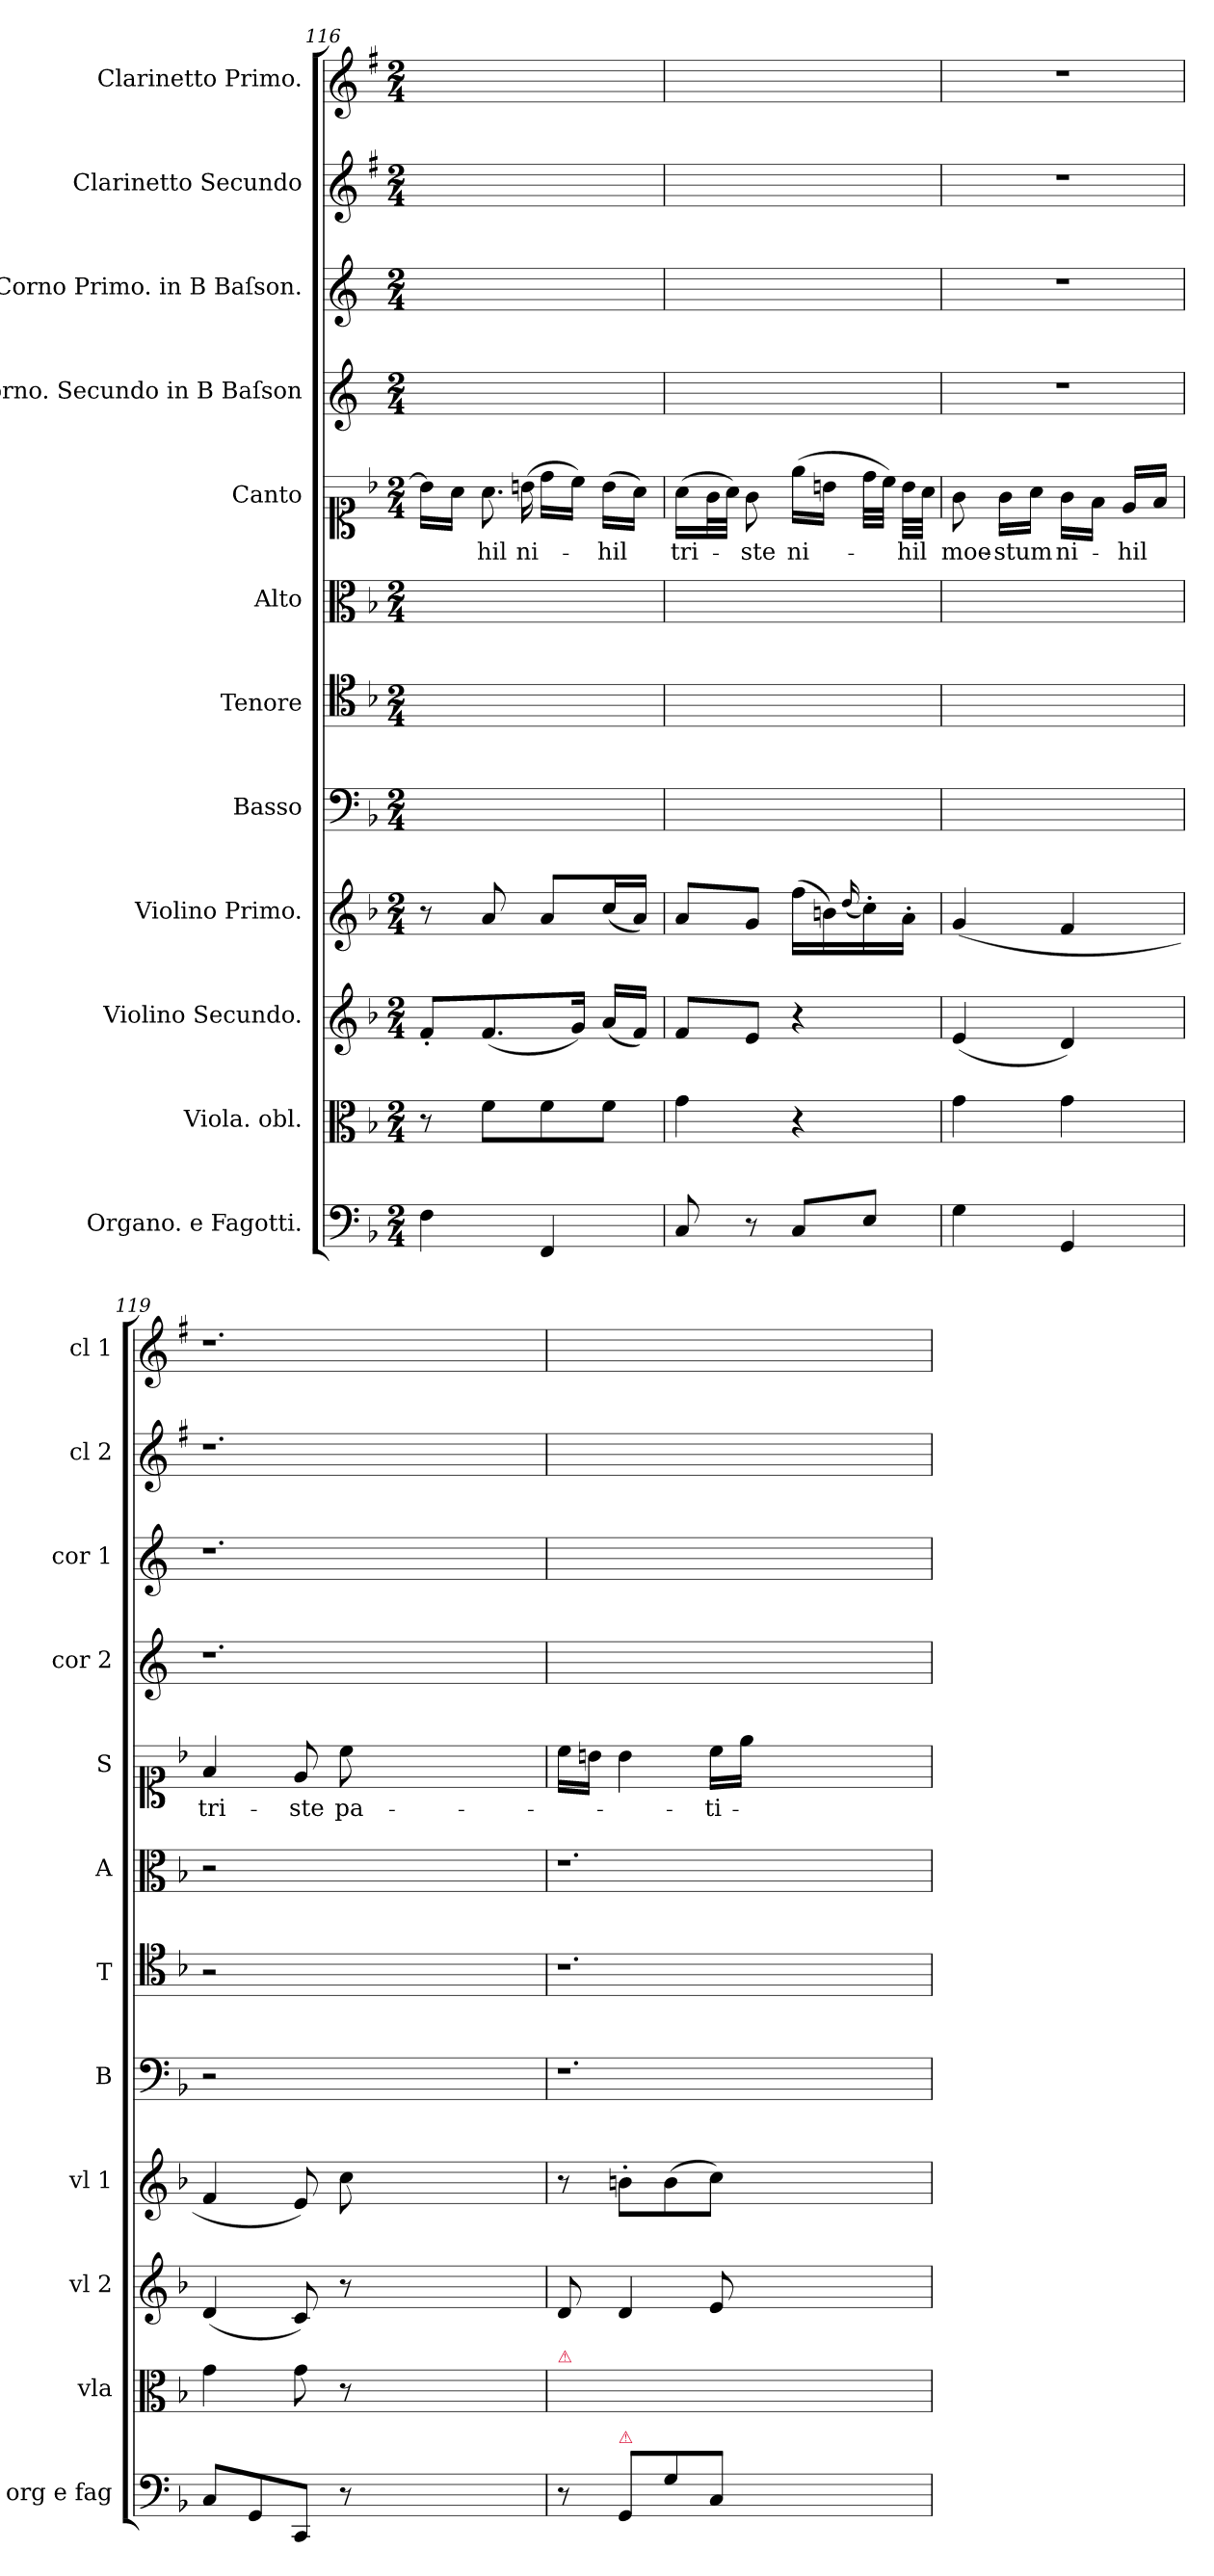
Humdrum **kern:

**kern	**kern	**kern	**kern	**kern	**kern	**kern	**kern	**text	**kern	**kern	**kern	**kern
*part12	*part11	*part10	*part9	*part8	*part7	*part6	*part5	*part5	*part4	*part3	*part2	*part1
*staff12	*staff11	*staff10	*staff9	*staff8	*staff7	*staff6	*staff5	*staff5	*staff4	*staff3	*staff2	*staff1
*I"Organo. e Fagotti.	*I"Viola. obl.	*I"Violino Secundo.	*I"Violino Primo.	*I"Basso	*I"Tenore	*I"Alto	*I"Canto	*	*I"Corno. Secundo in B Baſson	*I"Corno Primo. in B Baſson.	*I"Clarinetto Secundo	*I"Clarinetto Primo.
*I'org e fag	*I'vla	*I'vl 2	*I'vl 1	*I'B	*I'T	*I'A	*I'S	*	*I'cor 2	*I'cor 1	*I'cl 2	*I'cl 1
*clefF4	*clefC3	*clefG2	*clefG2	*clefF4	*clefC4	*clefC3	*clefC1	*	*clefG2	*clefG2	*clefG2	*clefG2
*	*	*	*	*	*	*	*	*	*ITrd4c7	*ITrd4c7	*ITrd1c2	*ITrd1c2
*k[b-]	*k[b-]	*k[b-]	*k[b-]	*k[b-]	*k[b-]	*k[b-]	*k[b-]	*	*k[b-]	*k[b-]	*k[b-]	*k[b-]
*F:	*F:	*F:	*F:	*F:	*F:	*F:	*F:	*	*F:	*F:	*F:	*F:
*M2/4	*M2/4	*M2/4	*M2/4	*M2/4	*M2/4	*M2/4	*M2/4	*	*M2/4	*M2/4	*M2/4	*M2/4
=116	=116	=116	=116	=116	=116	=116	=116	=116	=116	=116	=116	=116
4F\	8r	8f'/L	8r	2ryy	2ryy	2ryy	16b-\LL]	.	2ryy	2ryy	2ryy	2ryy
.	.	.	.	.	.	.	16a\JJ	.	.	.	.	.
!	!	!	!	!	!	!	!LO:N:vis=8.	!	!	!	!	!
.	8f\L	(8.f/	8a/	.	.	.	16.a\	-hil	.	.	.	.
!	!	!	!	!	!	!	!LO:N:vis=16	!	!	!	!	!
.	.	.	.	.	.	.	(32bn\	ni-	.	.	.	.
4FF/	8f\	.	8a/L	.	.	.	16dd\LL	.	.	.	.	.
.	.	16g/Jk)	.	.	.	.	16cc\JJ)	.	.	.	.	.
.	8f\J	(16a/LL	(16cc/L	.	.	.	(16b\LL	-hil	.	.	.	.
.	.	16f/JJ)	16a/JJ)	.	.	.	16a\JJ)	.	.	.	.	.
=117	=117	=117	=117	=117	=117	=117	=117	=117	=117	=117	=117	=117
8C/	4g\	8f/L	8a/L	2ryy	2ryy	2ryy	(16a\LL	tri-	2ryy	2ryy	2ryy	2ryy
.	.	.	.	.	.	.	32g\L	.	.	.	.	.
.	.	.	.	.	.	.	32a\JJJ)	.	.	.	.	.
8r	.	8e/J	8g/J	.	.	.	8g\	-ste	.	.	.	.
8C/L	4r	4r	(16ff\LL	.	.	.	(16ee\LL	ni-	.	.	.	.
.	.	.	16bn\)	.	.	.	16bn\JJ	.	.	.	.	.
.	.	.	(<16qqdd/	.	.	.	.	.	.	.	.	.
8E/J	.	.	16cc'\)	.	.	.	32dd\LLL	.	.	.	.	.
.	.	.	.	.	.	.	32cc\JJJ)	.	.	.	.	.
.	.	.	16a'\JJ	.	.	.	32b\LLL	-hil	.	.	.	.
.	.	.	.	.	.	.	32a\JJJ	.	.	.	.	.
=118	=118	=118	=118	=118	=118	=118	=118	=118	=118	=118	=118	=118
4G\	4g\	(4e/	(4g/	2ryy	2ryy	2ryy	8g\	moe-	2r	2r	2r	2r
.	.	.	.	.	.	.	16g\LL	-stum	.	.	.	.
.	.	.	.	.	.	.	16a\JJ	.	.	.	.	.
4GG/	4g\	4d/)	4f/	.	.	.	16g\LL	ni-	.	.	.	.
.	.	.	.	.	.	.	16f\JJ	.	.	.	.	.
.	.	.	.	.	.	.	16e/LL	-hil	.	.	.	.
.	.	.	.	.	.	.	16f/JJ	.	.	.	.	.
=119	=119	=119	=119	=119	=119	=119	=119	=119	=119	=119	=119	=119
8C/L	4g\	(4d/	4f/	2r	2r	2r	4f/	tri-	1.r	1.r	1.r	1.r
8GG/	.	.	.	.	.	.	.	.	.	.	.	.
8CC/J	8g\	8c/)	8e/)	.	.	.	8e/	-ste	.	.	.	.
8r	8r	8r	8cc\	.	.	.	8cc\	pa-	.	.	.	.
1ryy	1ryy	1ryy	1ryy	1ryy	1ryy	1ryy	1ryy	.	.	.	.	.
=120	=120	=120	=120	=120	=120	=120	=120	=120	=120	=120	=120	=120
!	!LO:TX:a:color=crimson:t=⚠	!	!	!	!	!	!	!	!	!	!	!
8r	2ryy	8d/	8r	1.r	1.r	1.r	16cc\LL	.	1.ryy	1.ryy	1.ryy	1.ryy
.	.	.	.	.	.	.	16bn\JJ	.	.	.	.	.
!LO:TX:a:color=crimson:t=⚠	!	!	!	!	!	!	!	!	!	!	!	!
8GG/L	.	4d/	8bn'\L	.	.	.	4b\	.	.	.	.	.
8G\	.	.	(8b\	.	.	.	.	.	.	.	.	.
8C/J	.	8e/	8cc\J)	.	.	.	16cc\LL	-ti-	.	.	.	.
.	.	.	.	.	.	.	16ee\JJ	.	.	.	.	.
1ryy	1ryy	1ryy	1ryy	.	.	.	1ryy	.	.	.	.	.
=	=	=	=	=	=	=	=	=	=	=	=	=
*-	*-	*-	*-	*-	*-	*-	*-	*-	*-	*-	*-	*-
